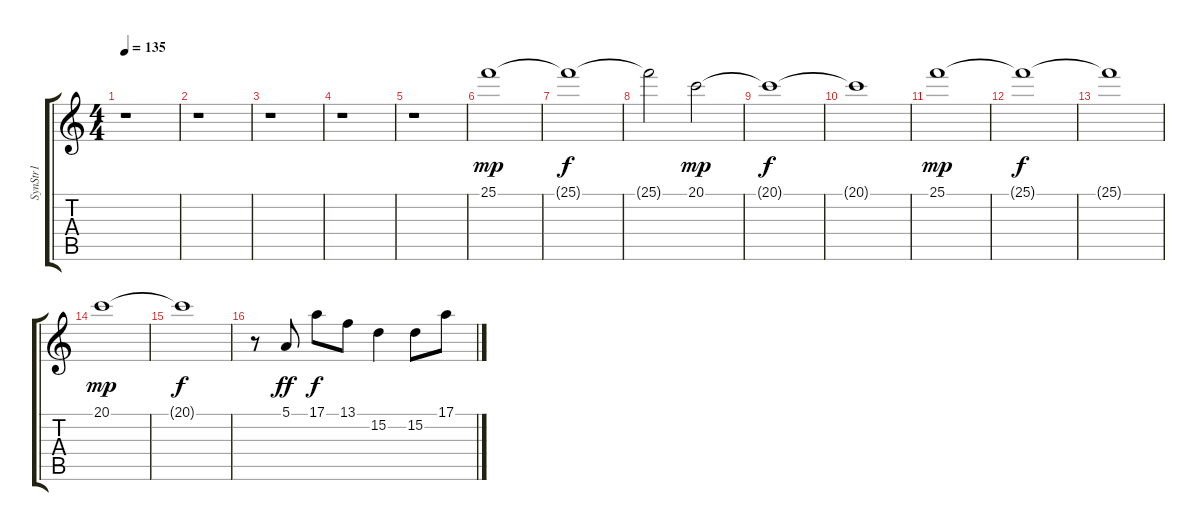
\track ("SynStr1 " "SynStr1 ") {instrument synthstrings1}
\staff {score tabs}
\tuning (E4 B3 G3 D3 A2 E2) {hide}
\ts (4 4)
\tempo 135
\clef g2
\ks c
r.1{dy mp} |
r.1 |
r.1 |
r.1 |
r.1 |
25.1.1 |
25.1{t}.1{dy f} |
25.1{t}.2 20.1.2{dy mp} |
20.1{t}.1{dy f} |
20.1{t}.1 |
25.1.1{dy mp} |
25.1{t}.1{dy f} |
25.1{t}.1 |
20.1.1{dy mp} |
20.1{t}.1{dy f} |
r.8 5.1.8{dy ff} 17.1.8{dy f} 13.1.8 15.2.4 15.2.8 17.1.8
